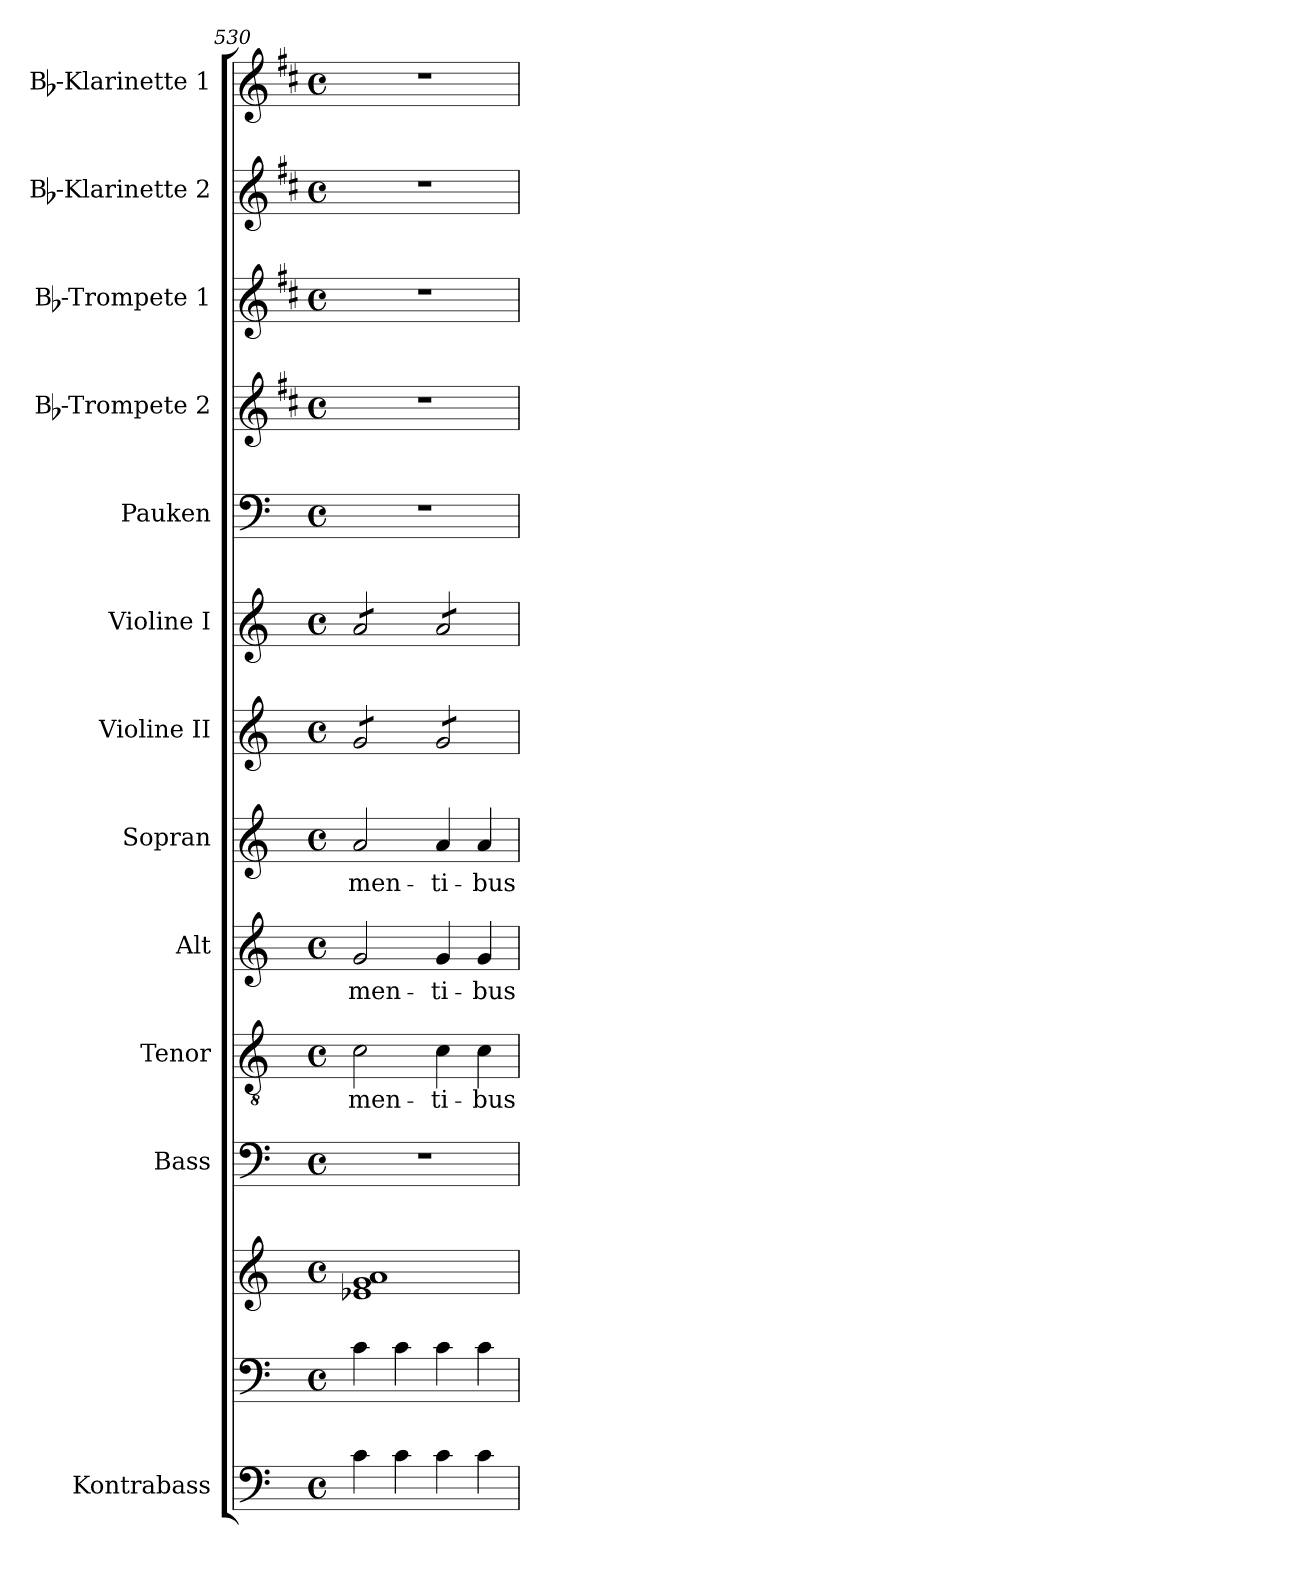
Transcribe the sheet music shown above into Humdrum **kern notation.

**kern	**kern	**kern	**kern	**kern	**text	**kern	**text	**kern	**text	**kern	**kern	**kern	**kern	**kern	**kern	**kern
*part13	*part12	*part12	*part11	*part10	*part10	*part9	*part9	*part8	*part8	*part7	*part6	*part5	*part4	*part3	*part2	*part1
*staff14	*staff13	*staff12	*staff11	*staff10	*staff10	*staff9	*staff9	*staff8	*staff8	*staff7	*staff6	*staff5	*staff4	*staff3	*staff2	*staff1
*I"Kontrabass	*	*	*I"Bass	*I"Tenor	*	*I"Alt	*	*I"Sopran	*	*I"Violine II	*I"Violine I	*I"Pauken	*I"Bb-Trompete 2	*I"Bb-Trompete 1	*I"Bb-Klarinette 2	*I"Bb-Klarinette 1
*I'Kb.	*	*	*I'B.	*I'T.	*	*I'A.	*	*I'S.	*	*I'Vl. II	*I'Vl. I	*I'Pk.	*I'Bb Trp. 2	*I'Bb Trp. 1	*I'Bb Kl. 2	*I'Bb Kl. 1
*clefF4	*clefF4	*clefG2	*clefF4	*clefGv2	*	*clefG2	*	*clefG2	*	*clefG2	*clefG2	*clefF4	*clefG2	*clefG2	*clefG2	*clefG2
*ITrd7c12	*	*	*	*	*	*	*	*	*	*	*	*	*ITrd1c2	*ITrd1c2	*ITrd1c2	*ITrd1c2
*k[]	*k[]	*k[]	*k[]	*k[]	*	*k[]	*	*k[]	*	*k[]	*k[]	*k[]	*k[]	*k[]	*k[]	*k[]
*C:	*C:	*C:	*C:	*C:	*	*C:	*	*C:	*	*C:	*C:	*C:	*C:	*C:	*C:	*C:
*M4/4	*M4/4	*M4/4	*M4/4	*M4/4	*	*M4/4	*	*M4/4	*	*M4/4	*M4/4	*M4/4	*M4/4	*M4/4	*M4/4	*M4/4
*met(c)	*met(c)	*met(c)	*met(c)	*met(c)	*	*met(c)	*	*met(c)	*	*met(c)	*met(c)	*met(c)	*met(c)	*met(c)	*met(c)	*met(c)
=530	=530	=530	=530	=530	=530	=530	=530	=530	=530	=530	=530	=530	=530	=530	=530	=530
!	!	!	!	!	!LO:LY:b	!	!LO:LY:b	!	!LO:LY:b	!	!	!	!	!	!	!
*	*	*	*	*	*	*	*	*	*	*tremolo	*	*	*	*	*	*
*	*	*	*	*	*	*	*	*	*	*	*tremolo	*	*	*	*	*
4C\	4c\	1e-X 1g 1a	1r	2c\	-men-	2g/	-men-	2a/	-men-	8g/L	8a/L	1r	1r	1r	1r	1r
.	.	.	.	.	.	.	.	.	.	8g/	8a/	.	.	.	.	.
4C\	4c\	.	.	.	.	.	.	.	.	8g/	8a/	.	.	.	.	.
.	.	.	.	.	.	.	.	.	.	8g/J	8a/J	.	.	.	.	.
!	!	!	!	!	!LO:LY:b	!	!LO:LY:b	!	!LO:LY:b	!	!	!	!	!	!	!
4C\	4c\	.	.	4c\	-ti-	4g/	-ti-	4a/	-ti-	8g/L	8a/L	.	.	.	.	.
.	.	.	.	.	.	.	.	.	.	8g/	8a/	.	.	.	.	.
!	!	!	!	!	!LO:LY:b	!	!LO:LY:b	!	!LO:LY:b	!	!	!	!	!	!	!
4C\	4c\	.	.	4c\	-bus	4g/	-bus	4a/	-bus	8g/	8a/	.	.	.	.	.
.	.	.	.	.	.	.	.	.	.	8g/J	8a/J	.	.	.	.	.
*	*	*	*	*	*	*	*	*	*	*	*Xtremolo	*	*	*	*	*
*	*	*	*	*	*	*	*	*	*	*Xtremolo	*	*	*	*	*	*
=	=	=	=	=	=	=	=	=	=	=	=	=	=	=	=	=
*-	*-	*-	*-	*-	*-	*-	*-	*-	*-	*-	*-	*-	*-	*-	*-	*-
